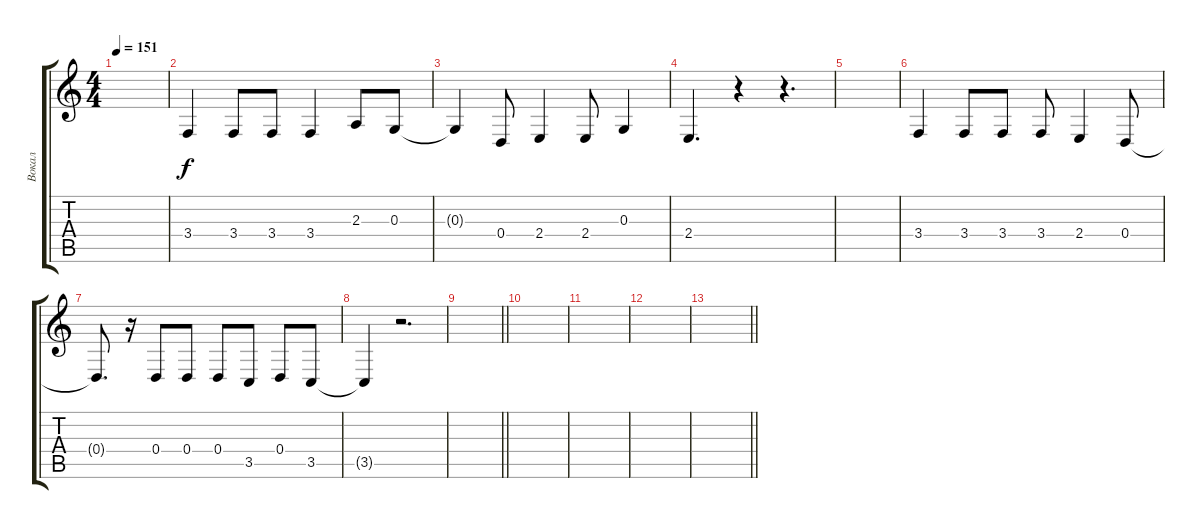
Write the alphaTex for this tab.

\track ("Вокал" "Вокал") {instrument lead2sawtooth}
\staff {score tabs}
\tuning (E4 B3 G3 D3 A2 E2) {hide}
\ts (4 4)
\tempo 151
\clef g2
\ks c
|
3.4.4 3.4.8 3.4.8 3.4.4 2.3.8 0.3.8 |
0.3{t}.4 0.4.8 2.4.4 2.4.8 0.3.4 |
2.4.4{d} r.4 r.4{d} |
|
3.4.4 3.4.8 3.4.8 3.4.8 2.4.4 0.4.8 |
0.4{t}.8{d} r.16 0.4.8 0.4.8 0.4.8 3.5.8 0.4.8 3.5.8 |
3.5{t}.4 r.2{d} |
\barLineRight lightlight
|
|
|
|
\barLineRight lightlight
